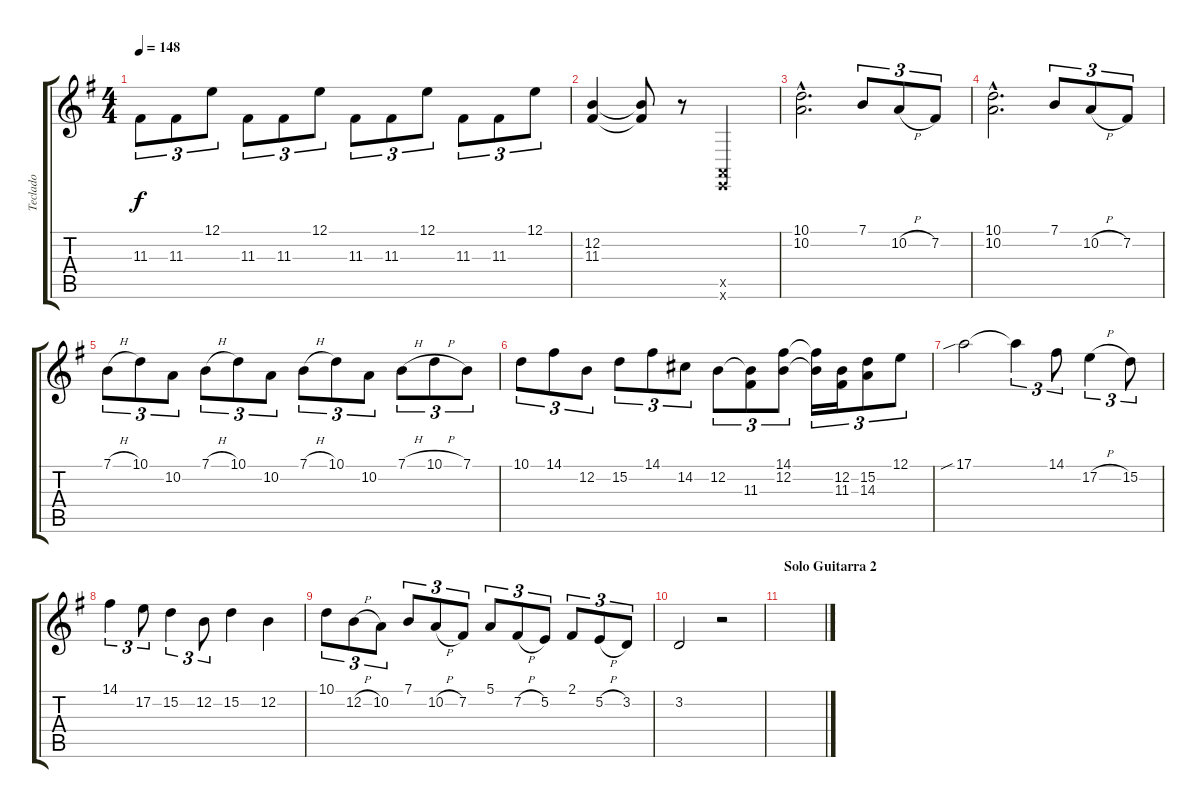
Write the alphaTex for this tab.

\track ("Teclado" "Teclado") {instrument choiraahs}
\staff {score tabs}
\tuning (E4 B3 G3 D3 A2 E2) {hide}
\ts (4 4)
\tempo 148
\clef g2
\ks g
11.3.8{tu (3 2) dy f} 11.3.8{tu (3 2)} 12.1.8{tu (3 2)} 11.3.8{tu (3 2)} 11.3.8{tu (3 2)} 12.1.8{tu (3 2)} 11.3.8{tu (3 2)} 11.3.8{tu (3 2)} 12.1.8{tu (3 2)} 11.3.8{tu (3 2)} 11.3.8{tu (3 2)} 12.1.8{tu (3 2)} |
(12.2 11.3).4 (12.2{t} 11.3{t}).8 r.8 (0.5{x} 0.6{x}).2 |
(10.1{hac} 10.2{hac}).2{d} 7.1.8{tu (3 2)} 10.2{h}.8{tu (3 2)} 7.2.8{tu (3 2)} |
(10.1{hac} 10.2{hac}).2{d} 7.1.8{tu (3 2)} 10.2{h}.8{tu (3 2)} 7.2.8{tu (3 2)} |
7.1{h}.8{tu (3 2)} 10.1.8{tu (3 2)} 10.2.8{tu (3 2)} 7.1{h}.8{tu (3 2)} 10.1.8{tu (3 2)} 10.2.8{tu (3 2)} 7.1{h}.8{tu (3 2)} 10.1.8{tu (3 2)} 10.2.8{tu (3 2)} 7.1{h}.8{tu (3 2)} 10.1{h}.8{tu (3 2)} 7.1.8{tu (3 2)} |
10.1.8{tu (3 2)} 14.1.8{tu (3 2)} 12.2.8{tu (3 2)} 15.2.8{tu (3 2)} 14.1.8{tu (3 2)} 14.2.8{tu (3 2)} 12.2.8{tu (3 2)} (12.2{t} 11.3).8{tu (3 2)} (14.1 12.2).8{tu (3 2)} (14.1{t} 12.2{t}).16{tu (3 2)} (12.2 11.3).16{tu (3 2)} (15.2 14.3).8{tu (3 2)} 12.1.8{tu (3 2)} |
17.1{sib}.2 17.1{t}.4{tu (3 2)} 14.1.8{tu (3 2)} 17.2{h}.4{tu (3 2)} 15.2.8{tu (3 2)} |
14.1.4{tu (3 2)} 17.2.8{tu (3 2)} 15.2.4{tu (3 2)} 12.2.8{tu (3 2)} 15.2.4 12.2.4 |
10.1.8{tu (3 2)} 12.2{h}.8{tu (3 2)} 10.2.8{tu (3 2)} 7.1.8{tu (3 2)} 10.2{h}.8{tu (3 2)} 7.2.8{tu (3 2)} 5.1.8{tu (3 2)} 7.2{h}.8{tu (3 2)} 5.2.8{tu (3 2)} 2.1.8{tu (3 2)} 5.2{h}.8{tu (3 2)} 3.2.8{tu (3 2)} |
3.2.2 r.2 |
\section ("" "Solo Guitarra 2")
